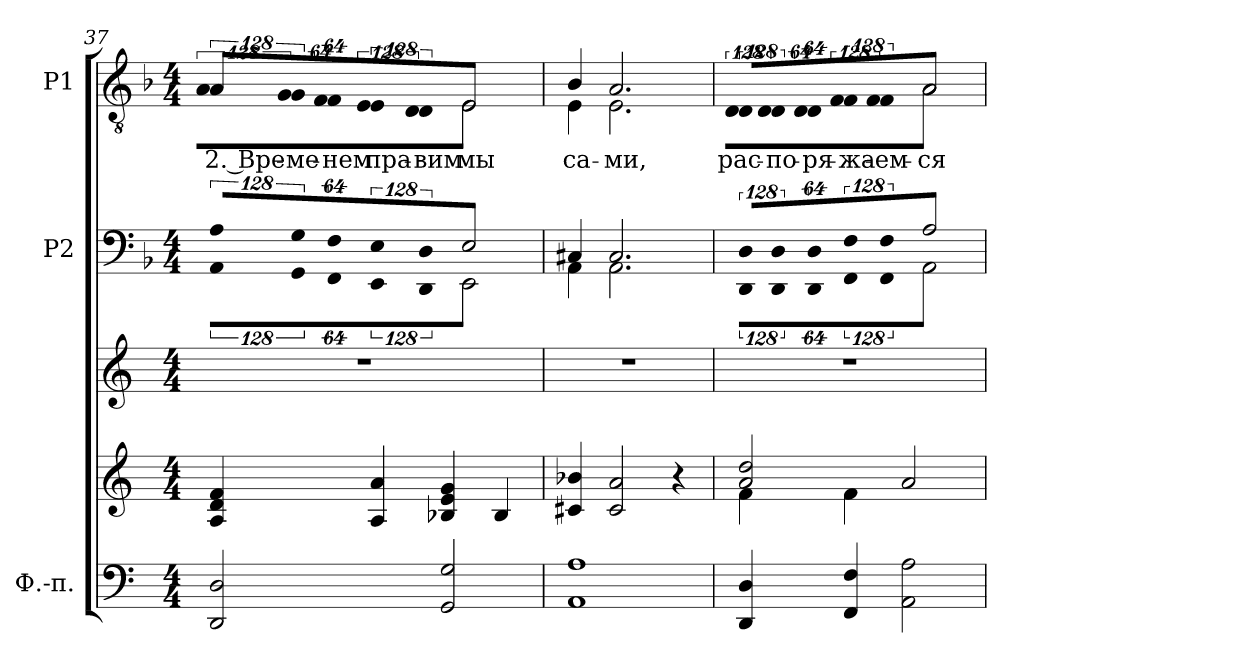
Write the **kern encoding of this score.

**kern	**kern	**kern	**kern	**kern	**text
*part3	*part3	*part3	*part2	*part1	*part1
*staff5	*staff4	*staff3	*staff2	*staff1	*staff1
*I"Ф.-п.	*	*	*I"P2	*I"P1	*
*clefF4	*clefG2	*clefG2	*clefF4	*clefGv2	*
*	*	*	*	*ITrd7c12	*
*k[]	*k[]	*k[]	*k[b-]	*k[b-]	*
*C:	*C:	*C:	*F:	*F:	*
*M4/4	*M4/4	*M4/4	*M4/4	*M4/4	*
=37	=37	=37	=37	=37	=37
*	*	*	*^	*	*
!	!	!	!LO:N:vis=8	!LO:N:vis=8	!LO:N:vis=8	!
*	*	*	*	*	*^	*
!	!	!	!	!	!	!LO:N:vis=8	!LO:LY:b:color=#000000
2DDi/ 2Di	4Ai/ 4di 4fi	1r	1024%85Ai/L	1024%85AAi\L	1024%85AAi/L	1024%85AAi\L	2. Вре-
!	!	!	!LO:N:vis=8	!LO:N:vis=8	!LO:N:vis=8	!	!
!	!	!	!	!	!	!LO:N:vis=8	!LO:LY:b:color=#000000
.	.	.	1024%85Gi/	1024%85GGi\	1024%85GGi/	1024%85GGi\	-ме-
!	!	!	!LO:N:vis=8	!LO:N:vis=8	!LO:N:vis=8	!	!
!	!	!	!	!	!	!LO:N:vis=8	!LO:LY:b:color=#000000
.	.	.	512%43Fi/J	512%43FFi\J	512%43FFi/J	512%43FFi\J	-нем
!	!	!	!LO:N:vis=4	!LO:N:vis=4	!LO:N:vis=4	!	!
!	!	!	!	!	!	!LO:N:vis=4	!LO:LY:b:color=#000000
.	4Ai/ 4ai	.	512%85Ei/	512%85EEi\	512%85EEi/	512%85EEi\	пра-
!	!	!	!LO:N:vis=8	!LO:N:vis=8	!LO:N:vis=8	!	!
!	!	!	!	!	!	!LO:N:vis=8	!LO:LY:b:color=#000000
.	.	.	512%43Di/	512%43DDi\	512%43DDi/	512%43DDi\	-вим
!	!	!	!	!	!	!	!LO:LY:b:color=#000000
2GGi/ 2Gi	4B-i/ 4ei 4gi	.	2Ei/	2EEi\	2EEi/	2EEi\	мы
.	4B-i/	.	.	.	.	.	.
=38	=38	=38	=38	=38	=38	=38	=38
!	!	!	!	!	!	!	!LO:LY:b:color=#000000
1AAi 1Ai	4c#Xi/ 4b-i	1r	4C#Xi/	4AAi\	4BB-i/	4EEi\	са-
!	!	!	!	!	!	!	!LO:LY:b:color=#000000
.	2c#i/ 2ai	.	2.C#i/	2.AAi\	2.AAi/	2.EEi\	-ми,
.	4r	.	.	.	.	.	.
=39	=39	=39	=39	=39	=39	=39	=39
*	*^	*	*	*	*	*	*
!	!	!	!	!LO:N:vis=8	!LO:N:vis=8	!LO:N:vis=8	!	!
!	!	!	!	!	!	!	!LO:N:vis=8	!LO:LY:b:color=#000000
4DDi/ 4Di	2ai/ 2ddi	4fi\	1r	1024%85Di/L	1024%85DDi\L	1024%85DDi/L	1024%85DDi\L	рас-
!	!	!	!	!LO:N:vis=8	!LO:N:vis=8	!LO:N:vis=8	!	!
!	!	!	!	!	!	!	!LO:N:vis=8	!LO:LY:b:color=#000000
.	.	.	.	1024%85Di/	1024%85DDi\	1024%85DDi/	1024%85DDi\	-по-
!	!	!	!	!LO:N:vis=8	!LO:N:vis=8	!LO:N:vis=8	!	!
!	!	!	!	!	!	!	!LO:N:vis=8	!LO:LY:b:color=#000000
.	.	.	.	512%43Di/J	512%43DDi\J	512%43DDi/J	512%43DDi\J	-ря-
!	!	!	!	!LO:N:vis=4	!LO:N:vis=4	!LO:N:vis=4	!	!
!	!	!	!	!	!	!	!LO:N:vis=4	!LO:LY:b:color=#000000
4FFi/ 4Fi	.	4fi\	.	512%85Fi/	512%85FFi\	512%85FFi/	512%85FFi\	-жа-
!	!	!	!	!LO:N:vis=8	!LO:N:vis=8	!LO:N:vis=8	!	!
!	!	!	!	!	!	!	!LO:N:vis=8	!LO:LY:b:color=#000000
.	.	.	.	512%43Fi/	512%43FFi\	512%43FFi/	512%43FFi\	-ем-
!	!	!	!	!	!	!	!	!LO:LY:b:color=#000000
2AAi\ 2Ai	2ai/	2ryy	.	2Ai/	2AAi\	2AAi/	2AAi\	-ся
*	*	*	*	*v	*v	*	*	*
*	*v	*v	*	*	*v	*v	*
=	=	=	=	=	=
*-	*-	*-	*-	*-	*-
